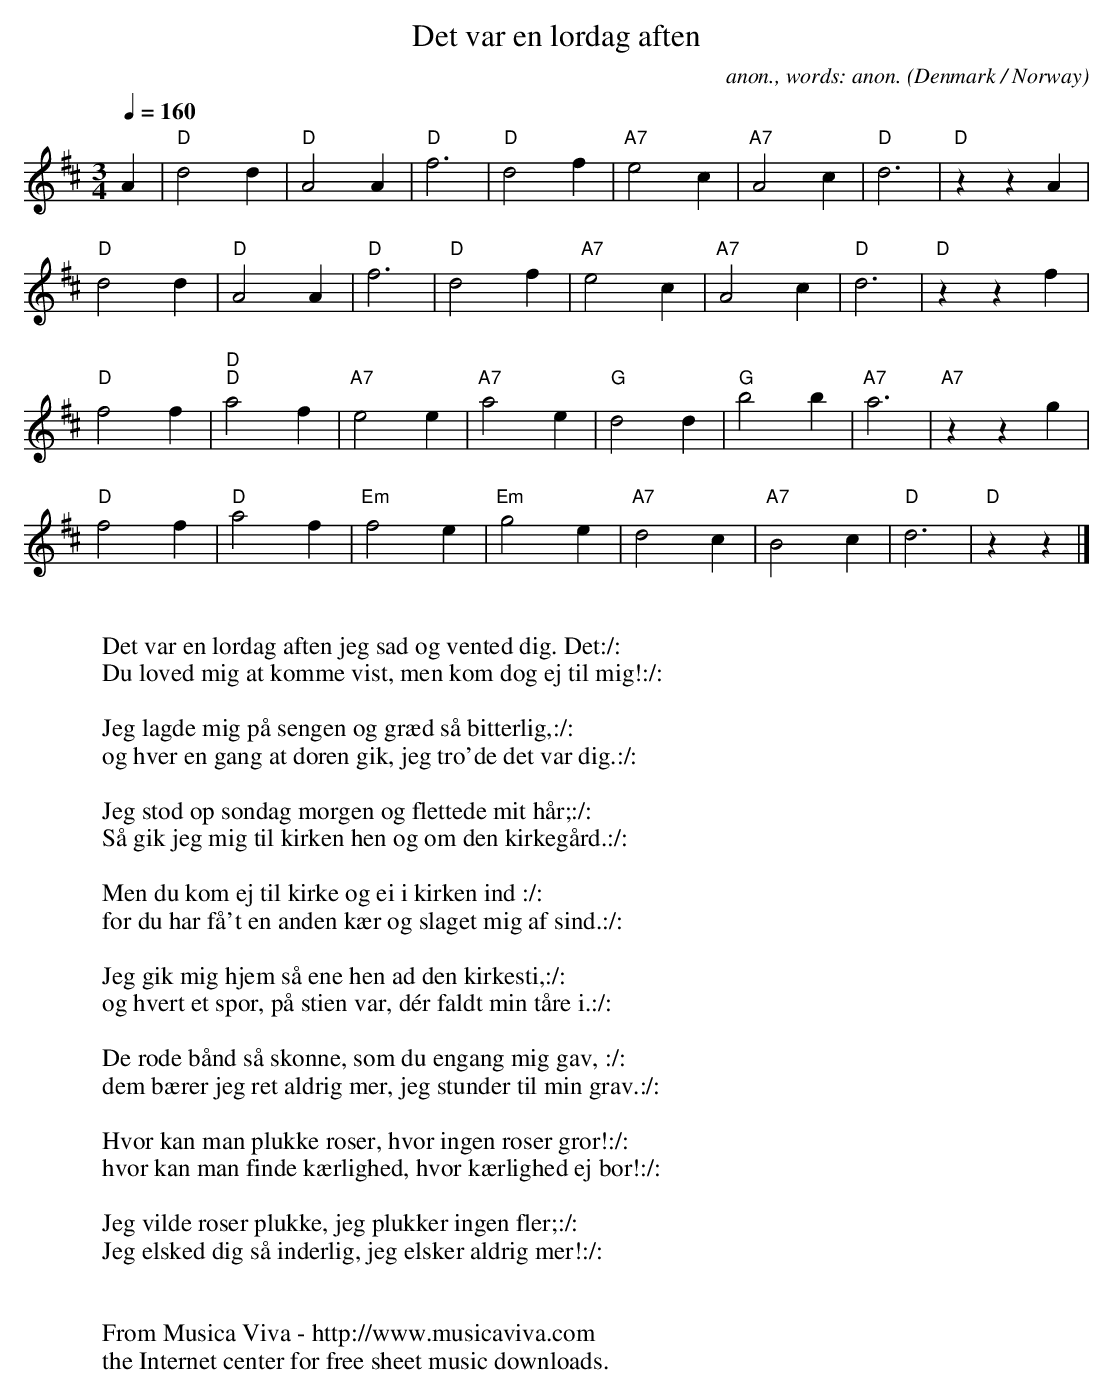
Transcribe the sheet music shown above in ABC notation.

X:1
T:Det var en l\ordag aften
C:anon., words: anon.
O:Denmark / Norway
M:3/4
L:1/4
Q:160
K:D
A|"D"d2d|"D"A2A|"D"f3|"D"d2f|"A7"e2c|"A7"A2c|"D"d3|"D"zzA|
"D"d2d|"D"A2A|"D"f3|"D"d2f|"A7"e2c|"A7"A2c|"D"d3|"D"zzf|
"D"f2f|"D""D"a2f|"A7"e2e|"A7"a2e|"G"d2d|"G"b2b|"A7"a3|"A7"zzg|
"D"f2f|"D"a2f|"Em"f2e|"Em"g2e|"A7"d2c|"A7"B2c|"D"d3|"D"zz|]
W:
W:Det var en l\ordag aften jeg sad og vented dig. Det:/:
W:Du loved mig at komme vist, men kom dog ej til mig!:/:
W:
W:Jeg lagde mig p\aa sengen og gr\aed s\aa bitterlig,:/:
W:og hver en gang at d\oren gik, jeg tro'de det var dig.:/:
W:
W:Jeg stod op s\ondag morgen og flettede mit h\aar;:/:
W:S\aa gik jeg mig til kirken hen og om den kirkeg\aard.:/:
W:
W:Men du kom ej til kirke og ei i kirken ind :/:
W:for du har f\aa't en anden k\aer og slaget mig af sind.:/:
W:
W:Jeg gik mig hjem s\aa ene hen ad den kirkesti,:/:
W:og hvert et spor, p\aa stien var, d\'er faldt min t\aare i.:/:
W:
W:De r\ode b\aand s\aa sk\onne, som du engang mig gav, :/:
W:dem b\aerer jeg ret aldrig mer, jeg stunder til min grav.:/:
W:
W:Hvor kan man plukke roser, hvor ingen roser gror!:/:
W:hvor kan man finde k\aerlighed, hvor k\aerlighed ej bor!:/:
W:
W:Jeg vilde roser plukke, jeg plukker ingen fler;:/:
W:Jeg elsked dig s\aa inderlig, jeg elsker aldrig mer!:/:
W:
W:
W:  From Musica Viva - http://www.musicaviva.com
W:  the Internet center for free sheet music downloads.
